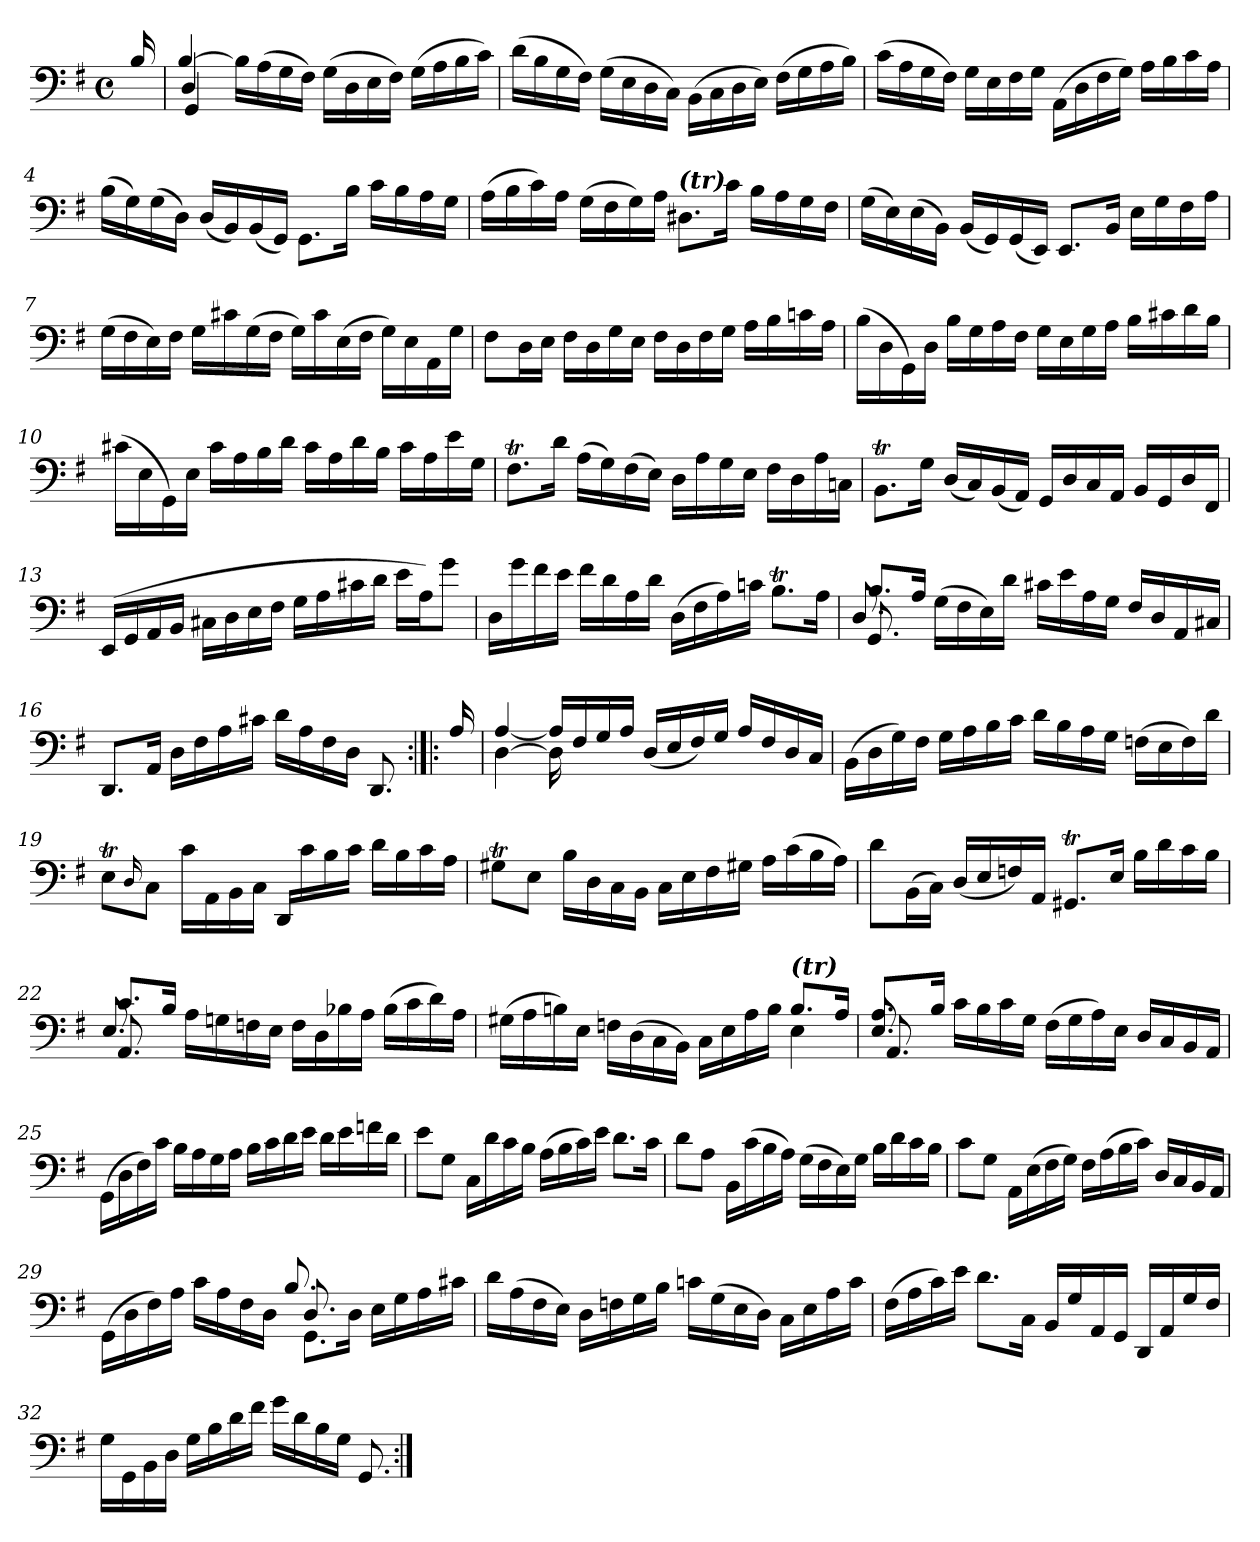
**kern
*part1
*staff1
*clefF4
*k[f#]
*G:
*M4/4
*met(c)
=
16B/
=1
*^
*	*^
4GG/	4D/	[4B/
16BLL]	2.ryy	2.ryy
(16A	.	.
16G	.	.
16F#JJ)	.	.
(16GLL	.	.
16D	.	.
16E	.	.
16F#JJ)	.	.
(16GLL	.	.
16A	.	.
16B	.	.
16cJJ)	.	.
*v	*v	*v
=2
(16dLL
16B
16G
16F#JJ)
(16GLL
16E
16D
16CJJ)
(16BB\LL
16C
16D
16EJJ)
(16F#LL
16G
16A
16BJJ)
=3
(16cLL
16A
16G
16F#JJ)
16GLL
16E
16F#
16GJJ
(16AALL
16D
16F#
16GJJ)
16ALL
16B
16c
16AJJ
=4
(16BLL
16G)
(16G
16DJJ)
(16DLL
16BB)
(16BB
16GGJJ)
8.GGL
16BJk
16cLL
16B
16A
16GJJ
=5
(16ALL
16B
16c)
16AJJ
(16GLL
16F#
16G)
16AJJ
!LO:TX:a:Bi:t=(tr)
8.D#XL
16cJk
16BLL
16A
16G
16F#JJ
=6
(16GLL
16E)
(16E
16BBJJ)
(16BBLL
16GG)
(16GG
16EEJJ)
8.EEL
16BBJk
16ELL
16G
16F#
16AJJ
=7
(16GLL
16F#
16E)
16F#JJ
16GLL
16c#X
(16G
16F#JJ
16GLL)
16c#
(16E
16F#JJ
16GLL)
16E
16AA
16GJJ
=8
8F#L
16DL
16EJJ
16F#LL
16D
16G
16EJJ
16F#LL
16D
16F#
16GJJ
16ALL
16B
16cn
16AJJ
=9
(16BLL
16D
16GG)
16DJJ
16BLL
16G
16A
16F#JJ
16GLL
16E
16G
16AJJ
16BLL
16c#X
16d
16BJJ
=10
(16c#XLL
16E
16GG)
16EJJ
16c#LL
16A
16B
16dJJ
16c#LL
16A
16d
16BJJ
16c#LL
16A
16e
16GJJ
=11
8.F#tL
16dJk
(16ALL
16G)
(16F#
16EJJ)
16DLL
16A
16G
16EJJ
16F#LL
16D
16A
16CnJJ
=12
8.BBtL
16GJk
(16DLL
16C)
(16BB
16AAJJ)
16GGLL
16D
16C
16AAJJ
16BBLL
16GG
16D
16FF#JJ
=13
(16EELL
16GG
16AA
16BBJJ
16C#XLL
16D
16E
16F#JJ
16GLL
16A
16c#X
16dJJ
16eLL
16AJ)
8gJ
=14
16DLL
16g
16f#
16eJJ
16f#LL
16d
16A
16dJJ
(16DLL
16F#
16A)
16cnJJ
8.BtL
16AJk
=15
*^
*	*^
8.GG/	8.D/	8.B/L
16ryy	16ryy	16AJk
(16GLL	2.ryy	2.ryy
16F#	.	.
16E)	.	.
16dJJ	.	.
16c#XLL	.	.
16e	.	.
16A	.	.
16GJJ	.	.
16F#LL	.	.
16D	.	.
16AA	.	.
16C#XJJ	.	.
*v	*v	*v
=16
8.DDL
16AAJk
16DLL
16F#
16A
16c#XJJ
16dLL
16A
16F#
16DJJ
8.DD
=:|!|:
16A/
=17
*^
[4D\	[4A/
16D\]	16A/LL]
16ryy	16F#
16ryy	16G
16ryy	16AJJ
(>16D/LL	2ryy
16E	.
16F#)	.
16GJJ	.
16A/LL	.
16F#	.
16D	.
16CJJ	.
*v	*v
=18
(16BBLL
16D
16G)
16F#JJ
16GLL
16A
16B
16cJJ
16dLL
16B
16A
16GJJ
(16FnLL
16E
16F)
16dJJ
=19
8ETL
16qqD
8CJ
16cLL
16AA
16BB
16CJJ
16DD/LL
16c\
16B
16cJJ
16dLL
16B
16c
16AJJ
=20
8G#XtL
8EJ
16BLL
16D
16C
16BBJJ
16CLL
16E
16F#
16G#XJJ
16ALL
(16c
16B
16AJJ)
=21
8dL
(16BBL
16CJJ)
(16DLL
16E
16Fn)
16AAJJ
8.GG#XtL
16EJk
16BLL
16d
16c
16BJJ
=22
*^
*	*^
8.AA/	8.E/	8.c/L
16ryy	16ryy	16BJk
16ALL	2.ryy	2.ryy
16Gn	.	.
16Fn	.	.
16EJJ	.	.
16FLL	.	.
16D	.	.
16B-X	.	.
16AJJ	.	.
(16B-LL	.	.
16c	.	.
16d)	.	.
16AJJ	.	.
*	*v	*v
=23	=23
(16G#XLL	2.ryy
16A	.
16Bn)	.
16EJJ	.
16FnLL	.
(16D	.
16C	.
16BBJJ)	.
16CLL	.
16E	.
16A	.
16BJJ	.
!LO:TX:a:Bi:t=(tr)	!
4E\	8.B/L
.	16AJk
=24	=24
*	*^
8.AA/	8.E/	8.A/L
16ryy	16ryy	16BJk
16cLL	2.ryy	2.ryy
16B	.	.
16c	.	.
16GJJ	.	.
(16F#LL	.	.
16G	.	.
16A)	.	.
16EJJ	.	.
16DLL	.	.
16C	.	.
16BB	.	.
16AAJJ	.	.
*v	*v	*v
=25
(16GGLL
16D
16F#)
16cJJ
16BLL
16A
16G
16AJJ
16BLL
16c
16d
16eJJ
16dLL
16e
16fn
16dJJ
=26
8eL
8GJ
16CLL
16d
16c
16BJJ
(16ALL
16B
16c)
16eJJ
8.dL
16cJk
=27
8dL
8AJ
16BBLL
(16c
16B
16AJJ)
(16GLL
16F#
16E)
16GJJ
16BLL
16d
16c
16BJJ
=28
8cL
8GJ
16AALL
(16E
16F#
16GJJ)
16F#LL
(16A
16B
16cJJ)
16DLL
16C
16BB
16AAJJ
=29
*^
*	*^
(16GGLL	2ryy	2ryy
16D	.	.
16F#)	.	.
16AJJ	.	.
16cLL	.	.
16A	.	.
16F#	.	.
16DJJ	.	.
8.GG\L	8.D/	8.B/
16DJk	4ryy	4ryy
16ELL	.	.
16G	.	.
16A	.	.
16c#XJJ	16ryy	16ryy
*v	*v	*v
=30
16dLL
(16A
16F#
16EJJ)
16DLL
16Fn
16G
16BJJ
16cnLL
(16G
16E
16DJJ)
16CLL
16E
16A
16cJJ
=31
(16F#LL
16A
16c)
16eJJ
8.dL
16CJk
16BBLL
16G
16AA
16GGJJ
16DDLL
16AA
16G
16F#JJ
=32
16G\LL
16GG
16BB
16DJJ
16GLL
16B
16d
16f#JJ
16gLL
16d
16B
16GJJ
8.GG
=:|!
*-
